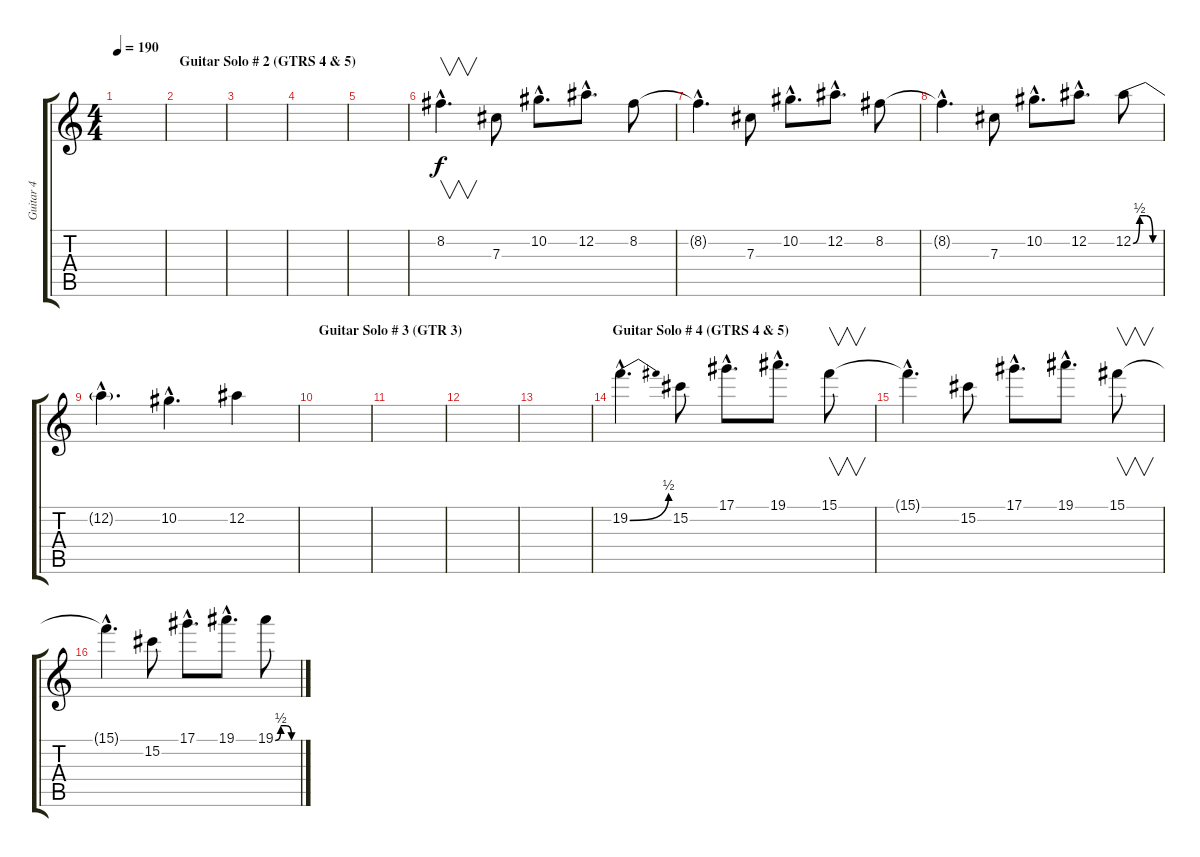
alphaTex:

\track ("Guitar 4" "Guitar 4") {instrument distortionguitar}
\staff {score tabs}
\tuning (Eb4 Bb3 Gb3 Db3 Ab2 Eb2) {hide}
\ts (4 4)
\tempo 190
\clef g2
\ks c
|
\section ("" "Guitar Solo # 2 (GTRS 4 & 5)")
|
|
|
|
8.2{hac}.4{v d} 7.3.8 10.2{hac}.8{d} 12.2{hac}.8{d} 8.2.8 |
8.2{hac t}.4{d} 7.3.8 10.2{hac}.8{d} 12.2{hac}.8{d} 8.2.8 |
8.2{hac t}.4{d} 7.3.8 10.2{hac}.8{d} 12.2{hac}.8{d} 12.2{be (custom 0 0 15 2 30 2 45 0 60 0)}.8 |
12.2{hac t}.4{d} 10.2{hac}.4{d} 12.2.4 |
\section ("" "Guitar Solo # 3 (GTR 3)")
|
|
|
|
\section ("" "Guitar Solo # 4 (GTRS 4 & 5)")
19.2{be (bend 0 0 60 2) hac}.4{d} 15.2.8 17.1{hac}.8{d} 19.1{hac}.8{d} 15.1.8{v} |
15.1{hac t}.4{d} 15.2.8 17.1{hac}.8{d} 19.1{hac}.8{d} 15.1.8{v} |
15.1{hac t}.4{d} 15.2.8 17.1{hac}.8{d} 19.1{hac}.8{d} 19.1{be (custom 0 0 15 2 30 2 45 0 60 0)}.8
